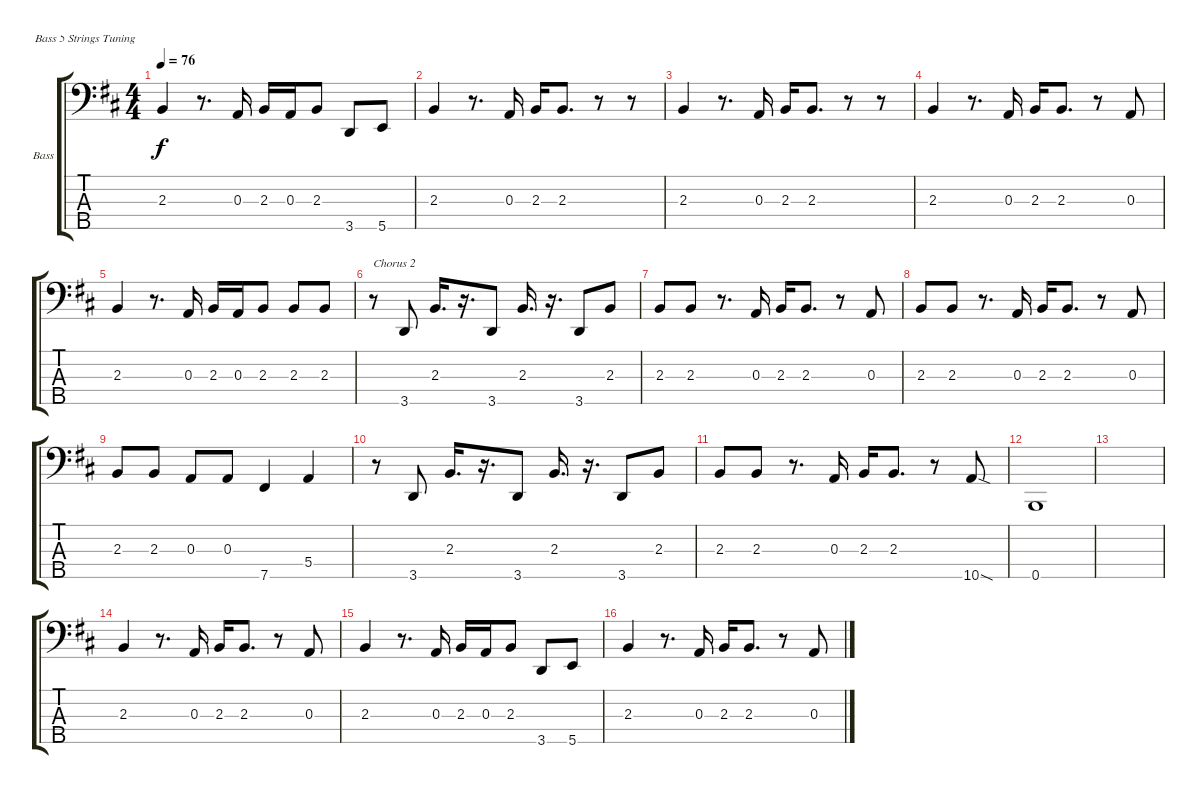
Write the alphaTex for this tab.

\defaultSystemsLayout 4
\bracketExtendMode groupsimilarinstruments
\firstSystemTrackNameOrientation horizontal
\otherSystemsTrackNameOrientation horizontal
\track ("Electric Bass" "Bass") {instrument electricbassfinger}
\staff {score tabs}
\tuning (G2 D2 A1 E1 B0)
\ts (4 4)
\tempo 76
\clef f4
\scale
0.333333
\ks bminor
2.3.4{dy f} r.8{d} 0.3.16 2.3.16 0.3.16 2.3.8 3.5.8 5.5.8 |
\scale
0.333333 2.3.4 r.8{d} 0.3.16 2.3.16 2.3.8{d} r.8 r.8 |
\scale
0.333333 2.3.4 r.8{d} 0.3.16 2.3.16 2.3.8{d} r.8 r.8 |
\scale
0.333333 2.3.4 r.8{d} 0.3.16 2.3.16 2.3.8{d} r.8 0.3.8 |
\scale
0.333333 2.3.4 r.8{d} 0.3.16 2.3.16 0.3.16 2.3.8 2.3.8 2.3.8 |
\scale
0.333333 r.8{txt "Chorus 2"} 3.5.8 2.3.16{d} r.16{d} 3.5.8 2.3.16{d} r.16{d} 3.5.8 2.3.8 |
\scale
0.333333 2.3.8 2.3.8 r.8{d} 0.3.16 2.3.16 2.3.8{d} r.8 0.3.8 |
\scale
0.333333 2.3.8 2.3.8 r.8{d} 0.3.16 2.3.16 2.3.8{d} r.8 0.3.8 |
\scale
0.333333 2.3.8 2.3.8 0.3.8 0.3.8 7.5.4 5.4.4 |
\scale
0.333333 r.8 3.5.8 2.3.16{d} r.16{d} 3.5.8 2.3.16{d} r.16{d} 3.5.8 2.3.8 |
\scale
0.333333 2.3.8 2.3.8 r.8{d} 0.3.16 2.3.16 2.3.8{d} r.8 10.5{sod}.8 |
\scale
0.333333 0.5.1 |
\scale
0.333333 |
\scale
0.333333 2.3.4 r.8{d} 0.3.16 2.3.16 2.3.8{d} r.8 0.3.8 |
\scale
0.333333 2.3.4 r.8{d} 0.3.16 2.3.16 0.3.16 2.3.8 3.5.8 5.5.8 |
\scale
0.333333 2.3.4 r.8{d} 0.3.16 2.3.16 2.3.8{d} r.8 0.3.8
